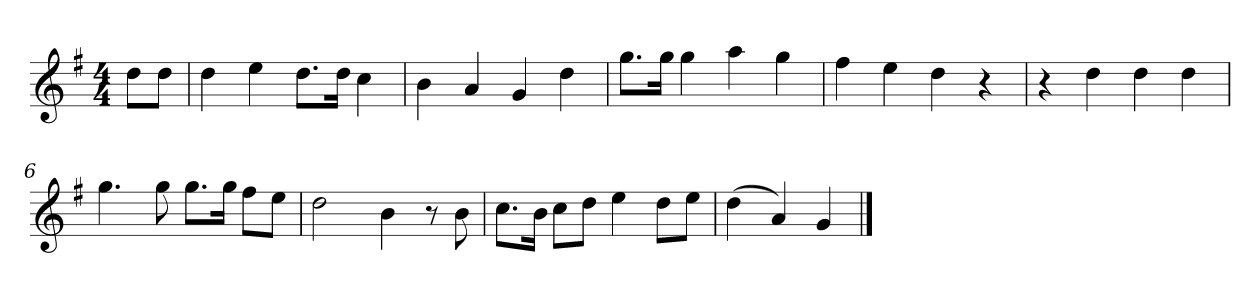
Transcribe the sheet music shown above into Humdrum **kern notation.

**kern
*part1
*staff1
*k[f#]
*M4/4
*MM120
=
8ddL
8ddJ
=1
4dd
4ee
8.ddL
16ddJk
4cc
=2
4b
4a
4g
4dd
=3
8.ggL
16ggJk
4gg
4aa
4gg
=4
4ff#
4ee
4dd
4r
=5
4r
4dd
4dd
4dd
=6
4.gg
8gg
8.ggL
16ggJk
8ff#L
8eeJ
=7
2dd
4b
8r
8b
=8
8.ccL
16bJk
8ccL
8ddJ
4ee
8ddL
8eeJ
=9
(4dd
4a)
4g
==
*-
